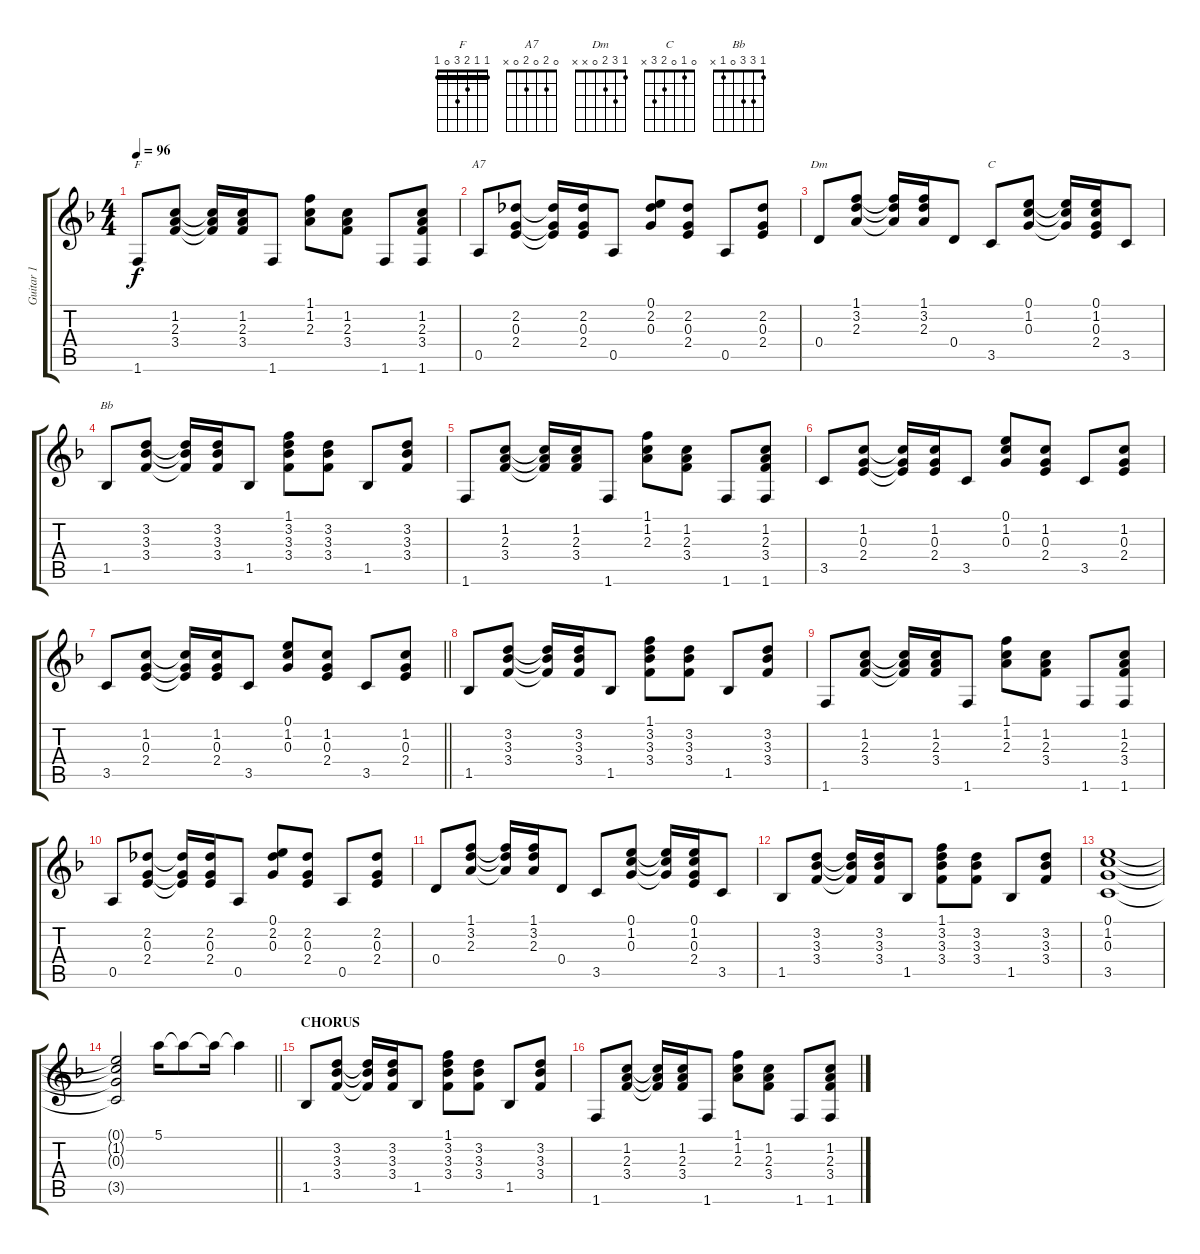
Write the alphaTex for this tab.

\track ("Guitar 1" "Guitar 1") {instrument acousticguitarnylon}
\staff {score tabs}
\tuning (E4 B3 G3 D3 A2 E2) {hide}
\chord ("F" 1 1 2 3 0 1) {barre 1}
\chord ("A7" 0 2 0 2 0 x)
\chord ("Dm" 1 3 2 0 x x)
\chord ("C" 0 1 0 2 3 x)
\chord ("Bb" 1 3 3 0 1 x)
\ts (4 4)
\tempo 96
\clef g2
\ks f
1.6.8{ch "F" dy f} (1.2 2.3 3.4).8 (1.2{t} 2.3{t} 3.4{t}).16 (1.2 2.3 3.4).16 1.6.8 (1.1 1.2 2.3).8 (1.2 2.3 3.4).8 1.6.8 (1.2 2.3 3.4 1.6).8 |
0.5.8{ch "A7"} (2.2 0.3 2.4).8 (2.2{t} 0.3{t} 2.4{t}).16 (2.2 0.3 2.4).16 0.5.8 (0.1 2.2 0.3).8 (2.2 0.3 2.4).8 0.5.8 (2.2 0.3 2.4).8 |
0.4.8{ch "Dm"} (1.1 3.2 2.3).8 (1.1{t} 3.2{t} 2.3{t}).16 (1.1 3.2 2.3).16 0.4.8 3.5.8{ch "C"} (0.1 1.2 0.3).8 (0.1{t} 1.2{t} 0.3{t}).16 (0.1 1.2 0.3 2.4).16 3.5.8 |
1.5.8{ch "Bb"} (3.2 3.3 3.4).8 (3.2{t} 3.3{t} 3.4{t}).16 (3.2 3.3 3.4).16 1.5.8 (1.1 3.2 3.3 3.4).8 (3.2 3.3 3.4).8 1.5.8 (3.2 3.3 3.4).8 |
1.6.8 (1.2 2.3 3.4).8 (1.2{t} 2.3{t} 3.4{t}).16 (1.2 2.3 3.4).16 1.6.8 (1.1 1.2 2.3).8 (1.2 2.3 3.4).8 1.6.8 (1.2 2.3 3.4 1.6).8 |
3.5.8 (1.2 0.3 2.4).8 (1.2{t} 0.3{t} 2.4{t}).16 (1.2 0.3 2.4).16 3.5.8 (0.1 1.2 0.3).8 (1.2 0.3 2.4).8 3.5.8 (1.2 0.3 2.4).8 |
\barLineRight lightlight
3.5.8 (1.2 0.3 2.4).8 (1.2{t} 0.3{t} 2.4{t}).16 (1.2 0.3 2.4).16 3.5.8 (0.1 1.2 0.3).8 (1.2 0.3 2.4).8 3.5.8 (1.2 0.3 2.4).8 |
\section ("" "")
1.5.8 (3.2 3.3 3.4).8 (3.2{t} 3.3{t} 3.4{t}).16 (3.2 3.3 3.4).16 1.5.8 (1.1 3.2 3.3 3.4).8 (3.2 3.3 3.4).8 1.5.8 (3.2 3.3 3.4).8 |
1.6.8 (1.2 2.3 3.4).8 (1.2{t} 2.3{t} 3.4{t}).16 (1.2 2.3 3.4).16 1.6.8 (1.1 1.2 2.3).8 (1.2 2.3 3.4).8 1.6.8 (1.2 2.3 3.4 1.6).8 |
0.5.8 (2.2 0.3 2.4).8 (2.2{t} 0.3{t} 2.4{t}).16 (2.2 0.3 2.4).16 0.5.8 (0.1 2.2 0.3).8 (2.2 0.3 2.4).8 0.5.8 (2.2 0.3 2.4).8 |
0.4.8 (1.1 3.2 2.3).8 (1.1{t} 3.2{t} 2.3{t}).16 (1.1 3.2 2.3).16 0.4.8 3.5.8 (0.1 1.2 0.3).8 (0.1{t} 1.2{t} 0.3{t}).16 (0.1 1.2 0.3 2.4).16 3.5.8 |
1.5.8 (3.2 3.3 3.4).8 (3.2{t} 3.3{t} 3.4{t}).16 (3.2 3.3 3.4).16 1.5.8 (1.1 3.2 3.3 3.4).8 (3.2 3.3 3.4).8 1.5.8 (3.2 3.3 3.4).8 |
(0.1 1.2 0.3 3.5).1 |
\barLineRight lightlight
(0.1{t} 1.2{t} 0.3{t} 3.5{t}).2 5.1.16 5.1{t}.8 5.1{t}.16 5.1{t}.4 |
\section ("" "CHORUS")
1.5.8 (3.2 3.3 3.4).8 (3.2{t} 3.3{t} 3.4{t}).16 (3.2 3.3 3.4).16 1.5.8 (1.1 3.2 3.3 3.4).8 (3.2 3.3 3.4).8 1.5.8 (3.2 3.3 3.4).8 |
1.6.8 (1.2 2.3 3.4).8 (1.2{t} 2.3{t} 3.4{t}).16 (1.2 2.3 3.4).16 1.6.8 (1.1 1.2 2.3).8 (1.2 2.3 3.4).8 1.6.8 (1.2 2.3 3.4 1.6).8
